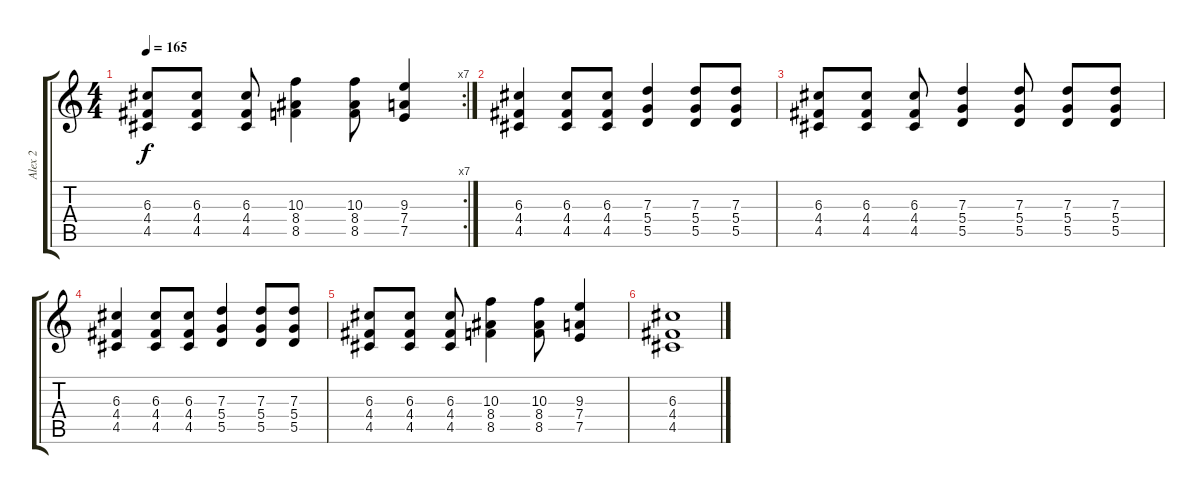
\track ("Alex 2" "Alex 2") {instrument distortionguitar}
\staff {score tabs}
\tuning (E4 B3 G3 D3 A2 E2) {hide}
\rc 7
\ts (4 4)
\tempo 165
\clef g2
\ks c
(6.3 4.4 4.5).8{dy f} (6.3 4.4 4.5).8 (6.3 4.4 4.5).8 (10.3 8.4 8.5).4 (10.3 8.4 8.5).8 (9.3 7.4 7.5).4 |
(6.3 4.4 4.5).4 (6.3 4.4 4.5).8 (6.3 4.4 4.5).8 (7.3 5.4 5.5).4 (7.3 5.4 5.5).8 (7.3 5.4 5.5).8 |
(6.3 4.4 4.5).8 (6.3 4.4 4.5).8 (6.3 4.4 4.5).8 (7.3 5.4 5.5).4 (7.3 5.4 5.5).8 (7.3 5.4 5.5).8 (7.3 5.4 5.5).8 |
(6.3 4.4 4.5).4 (6.3 4.4 4.5).8 (6.3 4.4 4.5).8 (7.3 5.4 5.5).4 (7.3 5.4 5.5).8 (7.3 5.4 5.5).8 |
(6.3 4.4 4.5).8 (6.3 4.4 4.5).8 (6.3 4.4 4.5).8 (10.3 8.4 8.5).4 (10.3 8.4 8.5).8 (9.3 7.4 7.5).4 |
(6.3 4.4 4.5).1
